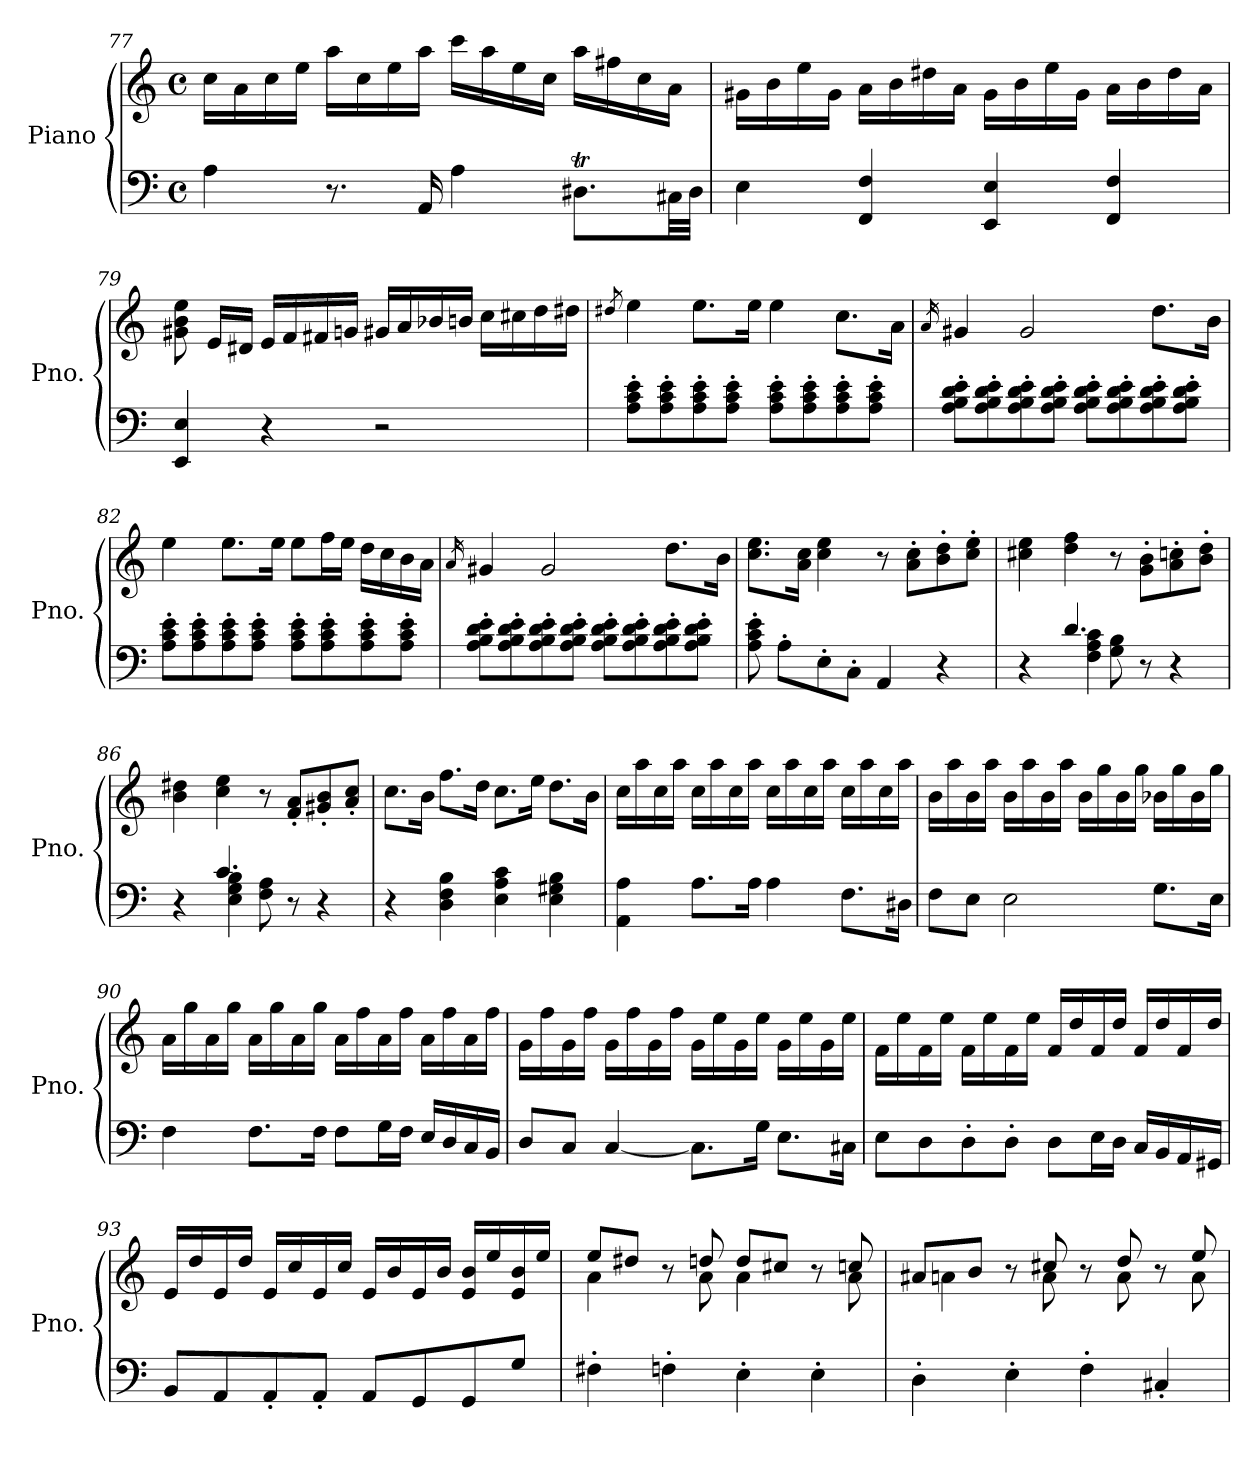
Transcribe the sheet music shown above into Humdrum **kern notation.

**kern	**kern
*part1	*part1
*staff2	*staff1
*I"Piano	*
*I'Pno.	*
!!LO:LB:g=z
*clefF4	*clefG2
*k[]	*k[]
*M4/4	*M4/4
*met(c)	*met(c)
=77	=77
4A\	16cc\LL
.	16a\
.	16cc\
.	16ee\JJ
8.r	16aa\LL
.	16cc\
.	16ee\
16AA/	16aa\JJ
4A\	16ccc\LL
.	16aa\
.	16ee\
.	16cc\JJ
8.D#Xt\L	16aa\LL
.	16ff#X\
.	16cc\
32C#X\LL	16a\JJ
32D#\JJJ	.
=78	=78
4E\	16g#X\LL
.	16b\
.	16ee\
.	16g#\JJ
4FF/ 4F/	16a\LL
.	16b\
.	16dd#X\
.	16a\JJ
4EE/ 4E/	16g#\LL
.	16b\
.	16ee\
.	16g#\JJ
4FF/ 4F/	16a\LL
.	16b\
.	16dd#\
.	16a\JJ
=79	=79
4EE/ 4E/	8g#X\ 8b\ 8ee\
.	16e/LL
.	16d#X/JJ
4r	16e/LL
.	16f/
.	16f#X/
.	16gn/JJ
2r	16g#X/LL
.	16a/
.	16b-X/
.	16bn/JJ
.	16cc\LL
.	16cc#X\
.	16dd\
.	16dd#X\JJ
!!LO:LB:g=z
=80	=80
.	8qdd#X/
8A\' 8c\' 8e\'L	4ee\
8A\' 8c\' 8e\'	.
8A\' 8c\' 8e\'	8.ee\L
8A\' 8c\' 8e\'J	.
.	16ee\Jk
8A\' 8c\' 8e\'L	4ee\
8A\' 8c\' 8e\'	.
8A\' 8c\' 8e\'	8.cc\L
8A\' 8c\' 8e\'J	.
.	16a\Jk
=81	=81
.	16qa/
8A\' 8B\' 8d\' 8e\'L	4g#X/
8A\' 8B\' 8d\' 8e\'	.
8A\' 8B\' 8d\' 8e\'	2g#/
8A\' 8B\' 8d\' 8e\'J	.
8A\' 8B\' 8d\' 8e\'L	.
8A\' 8B\' 8d\' 8e\'	.
8A\' 8B\' 8d\' 8e\'	8.dd\L
8A\' 8B\' 8d\' 8e\'J	.
.	16b\Jk
=82	=82
8A\' 8c\' 8e\'L	4ee\
8A\' 8c\' 8e\'	.
8A\' 8c\' 8e\'	8.ee\L
8A\' 8c\' 8e\'J	.
.	16ee\Jk
8A\' 8c\' 8e\'L	8ee\L
8A\' 8c\' 8e\'	16ff\L
.	16ee\JJ
8A\' 8c\' 8e\'	16dd\LL
.	16cc\
8A\' 8c\' 8e\'J	16b\
.	16a\JJ
=83	=83
.	16qa/
8A\' 8B\' 8d\' 8e\'L	4g#X/
8A\' 8B\' 8d\' 8e\'	.
8A\' 8B\' 8d\' 8e\'	2g#/
8A\' 8B\' 8d\' 8e\'J	.
8A\' 8B\' 8d\' 8e\'L	.
8A\' 8B\' 8d\' 8e\'	.
8A\' 8B\' 8d\' 8e\'	8.dd\L
8A\' 8B\' 8d\' 8e\'J	.
.	16b\Jk
!!LO:LB:g=z
=84	=84
8A\' 8c\' 8e\'	8.cc\ 8.ee\L
8A'\L	.
.	16a\ 16cc\Jk
8E'\	4cc\ 4ee\
8C'\J	.
4AA/	8r
.	8a\' 8cc\'L
4r	8b\' 8dd\'
.	8cc\' 8ee\'J
=85	=85
*^	*
4r	4ryy	4cc#X\ 4ee\
4.d/	4F\ 4A\ 4c\	4dd\ 4ff\
.	8G\ 8B\	8r
8r	8ryy	8g\' 8b\'L
4r	4ryy	8a\' 8ccn\'
.	.	8b\' 8dd\'J
=86	=86	=86
4r	4ryy	4b\ 4dd#X\
4.c/	4E\ 4G\ 4B\	4cc\ 4ee\
.	8F\ 8A\	8r
8r	8ryy	8f/' 8a/'L
4r	4ryy	8g#X/' 8b/'
.	.	8a/' 8cc/'J
*v	*v	*
=87	=87
4r	8.cc\L
.	16b\Jk
4D\ 4F\ 4B\	8.ff\L
.	16dd\Jk
4E\ 4A\ 4c\	8.cc\L
.	16ee\Jk
4E\ 4G#X\ 4B\	8.dd\L
.	16b\Jk
!!LO:LB:g=z
=88	=88
4AA\ 4A\	16cc\LL
.	16aa\
.	16cc\
.	16aa\JJ
8.A\L	16cc\LL
.	16aa\
.	16cc\
16A\Jk	16aa\JJ
4A\	16cc\LL
.	16aa\
.	16cc\
.	16aa\JJ
8.F\L	16cc\LL
.	16aa\
.	16cc\
16D#X\Jk	16aa\JJ
=89	=89
8F\L	16b\LL
.	16aa\
8E\J	16b\
.	16aa\JJ
2E\	16b\LL
.	16aa\
.	16b\
.	16aa\JJ
.	16b\LL
.	16gg\
.	16b\
.	16gg\JJ
8.G\L	16b-X\LL
.	16gg\
.	16b-\
16E\Jk	16gg\JJ
=90	=90
4F\	16a\LL
.	16gg\
.	16a\
.	16gg\JJ
8.F\L	16a\LL
.	16gg\
.	16a\
16F\Jk	16gg\JJ
8F\L	16a\LL
.	16ff\
16G\L	16a\
16F\JJ	16ff\JJ
16E/LL	16a\LL
16D/	16ff\
16C/	16a\
16BB/JJ	16ff\JJ
=91	=91
8D/L	16g\LL
.	16ff\
8C/J	16g\
.	16ff\JJ
[4C/	16g\LL
.	16ff\
.	16g\
.	16ff\JJ
8.C\L]	16g\LL
.	16ee\
.	16g\
16G\Jk	16ee\JJ
8.E\L	16g\LL
.	16ee\
.	16g\
16C#X\Jk	16ee\JJ
!!LO:PB:g=z
=92	=92
8E\L	16f\LL
.	16ee\
8D\	16f\
.	16ee\JJ
8D'\	16f\LL
.	16ee\
8D'\J	16f\
.	16ee\JJ
8D\L	16f/LL
.	16dd/
16E\L	16f/
16D\JJ	16dd/JJ
16C/LL	16f/LL
16BB/	16dd/
16AA/	16f/
16GG#X/JJ	16dd/JJ
=93	=93
8BB/L	16e/LL
.	16dd/
8AA/	16e/
.	16dd/JJ
8AA'/	16e/LL
.	16cc/
8AA'/J	16e/
.	16cc/JJ
8AA/L	16e/LL
.	16b/
8GG/	16e/
.	16b/JJ
8GG/	16e/ 16b/LL
.	16ee/
8G/J	16e/ 16b/
.	16ee/JJ
=94	=94
*	*^
4F#X'\	8ee/L	4a\
.	8dd#X/J	.
4Fn'\	8r	8ryy
.	8ddn/	8a\
4E'\	8dd/L	4a\
.	8cc#X/J	.
4E'\	8r	8ryy
.	8ccn/	8a\
=95	=95	=95
4D'\	8a#X/L	4an\
.	8b/J	.
4E'\	8r	8ryy
.	8cc#X/	8a\
4F'\	8r	8ryy
.	8dd/	8a\
4C#X'/	8r	8ryy
.	8ee/	8a\
*	*v	*v
=	=
*-	*-
